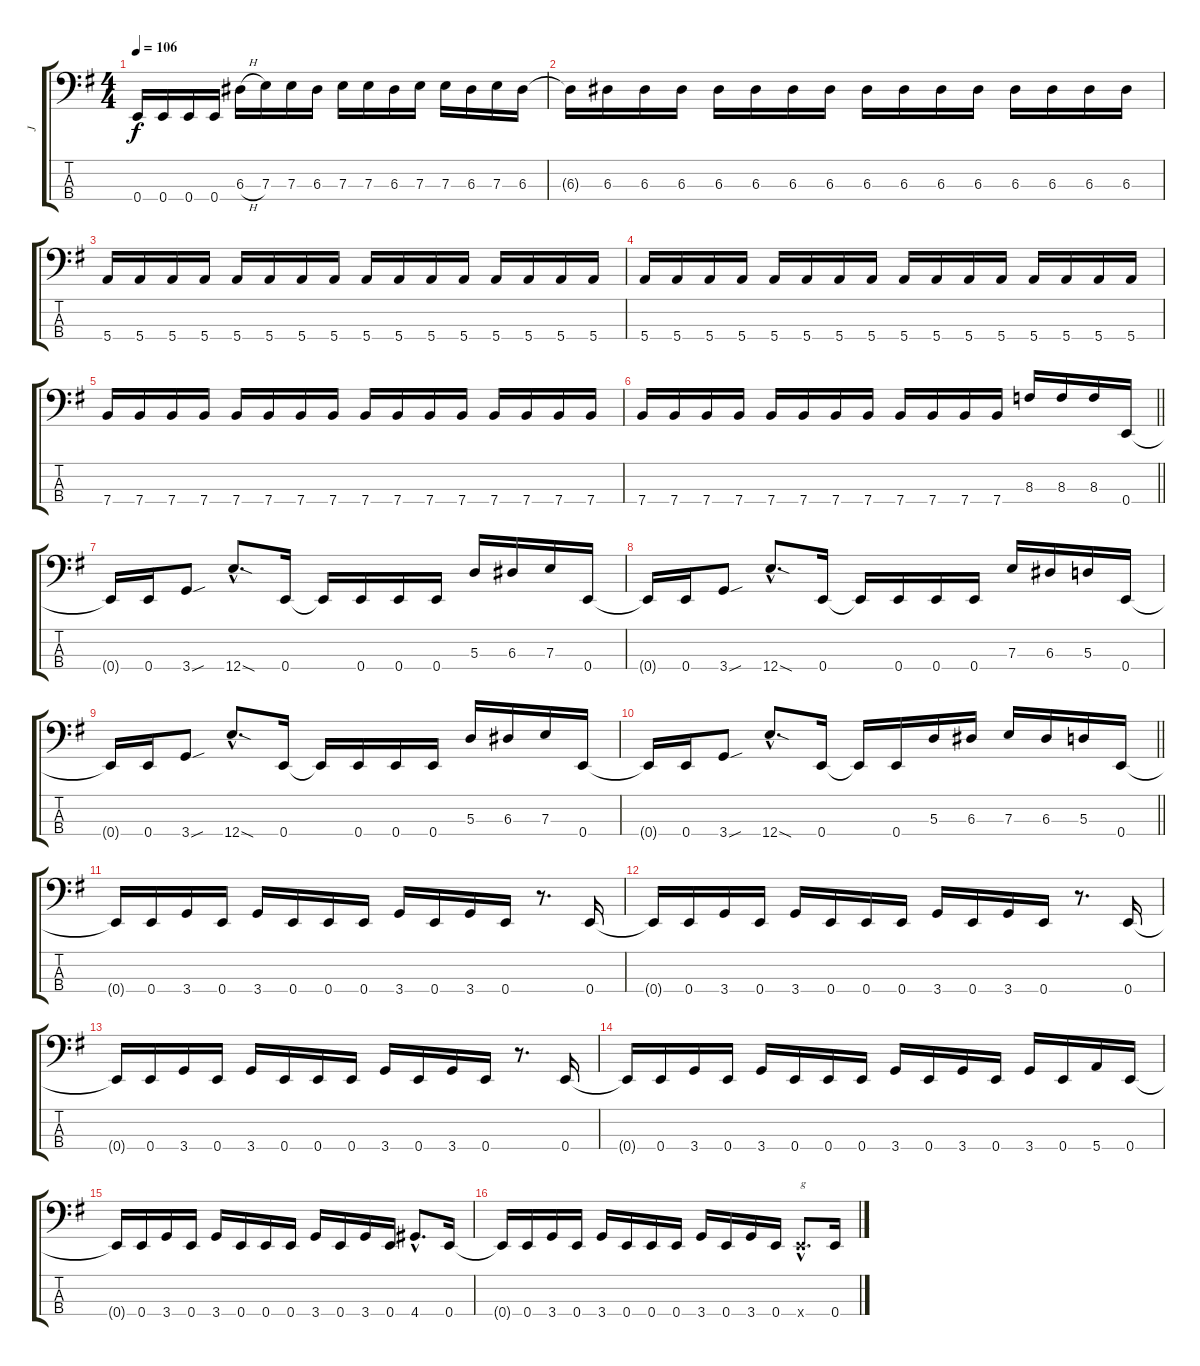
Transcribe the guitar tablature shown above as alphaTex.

\track ("     J" "     J") {instrument electricbasspick}
\staff {score tabs}
\tuning (G2 D2 A1 E1) {hide}
\ts (4 4)
\tempo 106
\clef f4
\ks g
0.4{t}.16{dy f} 0.4.16 0.4.16 0.4.16 6.3{h}.16 7.3.16 7.3.16 6.3.16 7.3.16 7.3.16 6.3.16 7.3.16 7.3.16 6.3.16 7.3.16 6.3.16 |
6.3{t}.16 6.3.16 6.3.16 6.3.16 6.3.16 6.3.16 6.3.16 6.3.16 6.3.16 6.3.16 6.3.16 6.3.16 6.3.16 6.3.16 6.3.16 6.3.16 |
5.4.16 5.4.16 5.4.16 5.4.16 5.4.16 5.4.16 5.4.16 5.4.16 5.4.16 5.4.16 5.4.16 5.4.16 5.4.16 5.4.16 5.4.16 5.4.16 |
5.4.16 5.4.16 5.4.16 5.4.16 5.4.16 5.4.16 5.4.16 5.4.16 5.4.16 5.4.16 5.4.16 5.4.16 5.4.16 5.4.16 5.4.16 5.4.16 |
7.4.16 7.4.16 7.4.16 7.4.16 7.4.16 7.4.16 7.4.16 7.4.16 7.4.16 7.4.16 7.4.16 7.4.16 7.4.16 7.4.16 7.4.16 7.4.16 |
\barLineRight lightlight
7.4.16 7.4.16 7.4.16 7.4.16 7.4.16 7.4.16 7.4.16 7.4.16 7.4.16 7.4.16 7.4.16 7.4.16 8.3.16 8.3.16 8.3.16 0.4.16 |
0.4{t}.16 0.4.16 3.4{sou}.8 12.4{sod hac}.8{d} 0.4.16 0.4{t}.16 0.4.16 0.4.16 0.4.16 5.3.16 6.3.16 7.3.16 0.4.16 |
0.4{t}.16 0.4.16 3.4{sou}.8 12.4{sod hac}.8{d} 0.4.16 0.4{t}.16 0.4.16 0.4.16 0.4.16 7.3.16 6.3.16 5.3.16 0.4.16 |
0.4{t}.16 0.4.16 3.4{sou}.8 12.4{sod hac}.8{d} 0.4.16 0.4{t}.16 0.4.16 0.4.16 0.4.16 5.3.16 6.3.16 7.3.16 0.4.16 |
\barLineRight lightlight
0.4{t}.16 0.4.16 3.4{sou}.8 12.4{sod hac}.8{d} 0.4.16 0.4{t}.16 0.4.16 5.3.16 6.3.16 7.3.16 6.3.16 5.3.16 0.4.16 |
0.4{t}.16 0.4.16 3.4.16 0.4.16 3.4.16 0.4.16 0.4.16 0.4.16 3.4.16 0.4.16 3.4.16 0.4.16 r.8{d} 0.4.16 |
0.4{t}.16 0.4.16 3.4.16 0.4.16 3.4.16 0.4.16 0.4.16 0.4.16 3.4.16 0.4.16 3.4.16 0.4.16 r.8{d} 0.4.16 |
0.4{t}.16 0.4.16 3.4.16 0.4.16 3.4.16 0.4.16 0.4.16 0.4.16 3.4.16 0.4.16 3.4.16 0.4.16 r.8{d} 0.4.16 |
0.4{t}.16 0.4.16 3.4.16 0.4.16 3.4.16 0.4.16 0.4.16 0.4.16 3.4.16 0.4.16 3.4.16 0.4.16 3.4.16 0.4.16 5.4.16 0.4.16 |
0.4{t}.16 0.4.16 3.4.16 0.4.16 3.4.16 0.4.16 0.4.16 0.4.16 3.4.16 0.4.16 3.4.16 0.4.16 4.4{hac}.8{d} 0.4.16 |
0.4{t}.16 0.4.16 3.4.16 0.4.16 3.4.16 0.4.16 0.4.16 0.4.16 3.4.16 0.4.16 3.4.16 0.4.16 0.4{hac x}.8{d txt "g"} 0.4.16
